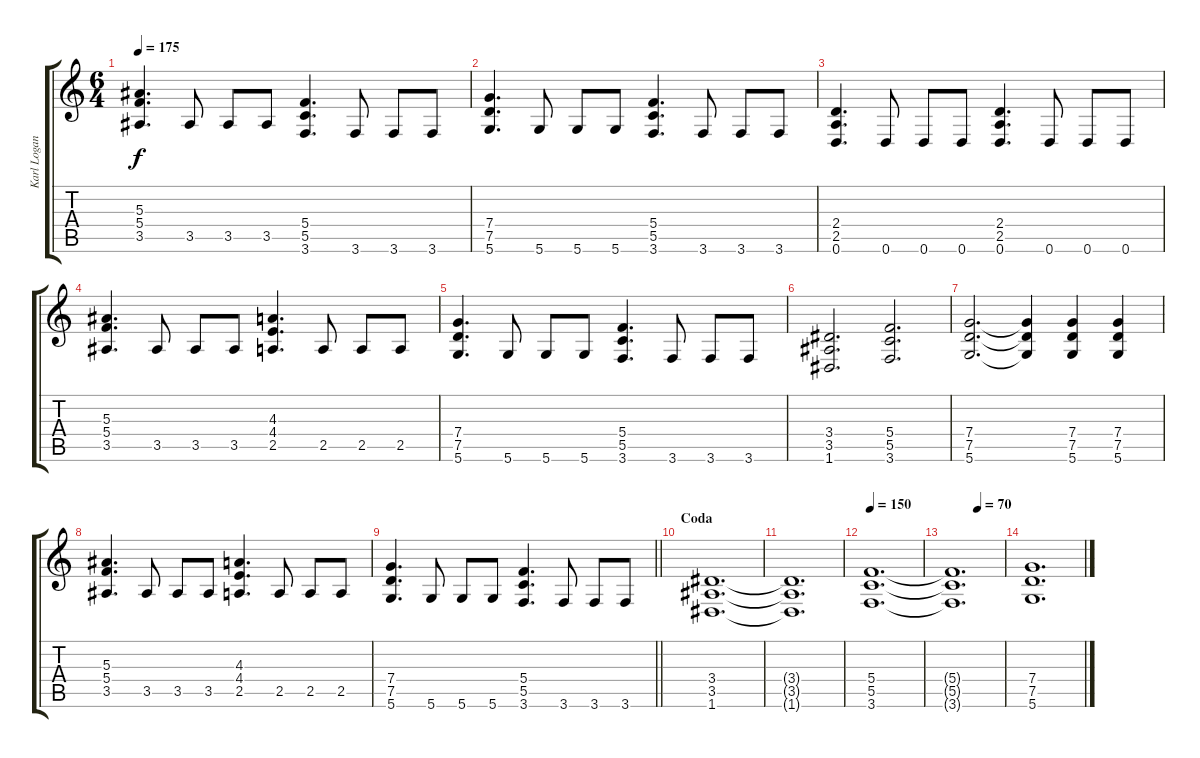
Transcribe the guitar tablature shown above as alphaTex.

\track ("Karl Logan" "Karl Logan") {instrument distortionguitar}
\staff {score tabs}
\tuning (D4 A3 F3 C3 G2 D2) {hide}
\ts (6 4)
\tempo 175
\clef g2
\ks c
(5.3 5.4 3.5).4{d dy f} 3.5.8 3.5.8 3.5.8 (5.4 5.5 3.6).4{d} 3.6.8 3.6.8 3.6.8 |
(7.4 7.5 5.6).4{d} 5.6.8 5.6.8 5.6.8 (5.4 5.5 3.6).4{d} 3.6.8 3.6.8 3.6.8 |
(2.4 2.5 0.6).4{d} 0.6.8 0.6.8 0.6.8 (2.4 2.5 0.6).4{d} 0.6.8 0.6.8 0.6.8 |
(5.3 5.4 3.5).4{d} 3.5.8 3.5.8 3.5.8 (4.3 4.4 2.5).4{d} 2.5.8 2.5.8 2.5.8 |
(7.4 7.5 5.6).4{d} 5.6.8 5.6.8 5.6.8 (5.4 5.5 3.6).4{d} 3.6.8 3.6.8 3.6.8 |
(3.4 3.5 1.6).2{d} (5.4 5.5 3.6).2{d} |
(7.4 7.5 5.6).2{d} (7.4{t} 7.5{t} 5.6{t}).4 (7.4 7.5 5.6).4 (7.4 7.5 5.6).4 |
(5.3 5.4 3.5).4{d} 3.5.8 3.5.8 3.5.8 (4.3 4.4 2.5).4{d} 2.5.8 2.5.8 2.5.8 |
\barLineRight lightlight
(7.4 7.5 5.6).4{d} 5.6.8 5.6.8 5.6.8 (5.4 5.5 3.6).4{d} 3.6.8 3.6.8 3.6.8 |
\section ("" "Coda")
(3.4 3.5 1.6).1{d} |
(3.4{t} 3.5{t} 1.6{t}).1{d} |
\tempo 150
(5.4 5.5 3.6).1{d} |
\tempo (70 0.5)
(5.4{t} 5.5{t} 3.6{t}).1{d} |
(7.4 7.5 5.6).1{d}
